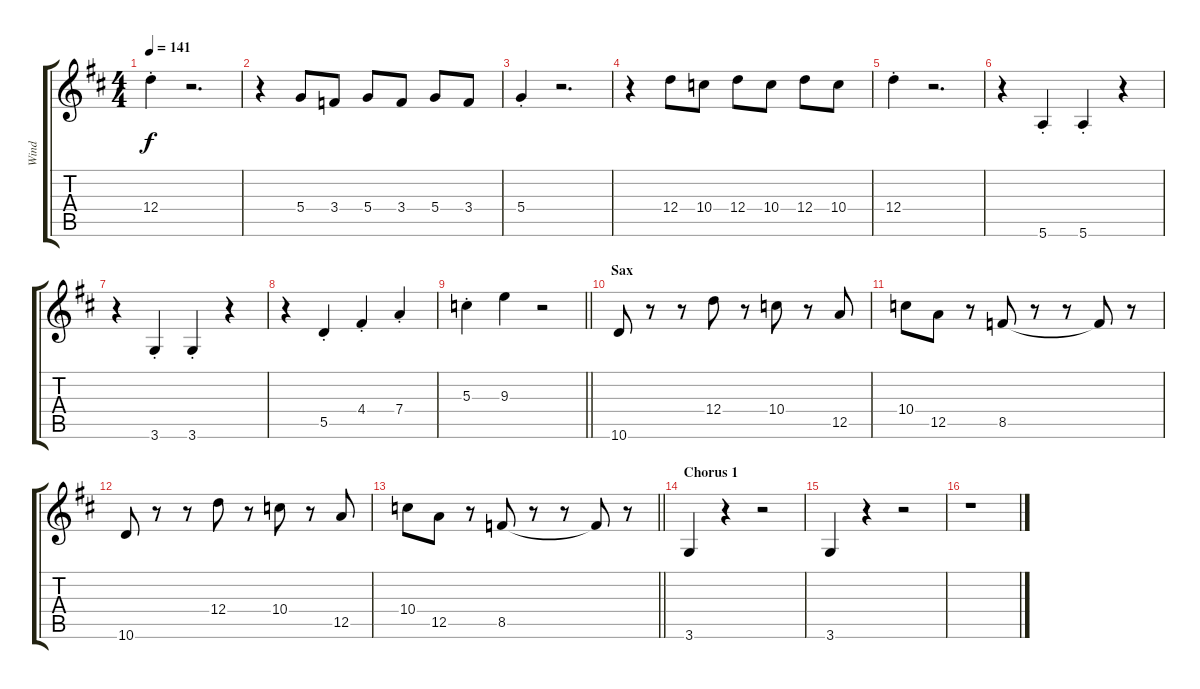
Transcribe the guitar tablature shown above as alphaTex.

\track ("Wind" "Wind") {instrument trumpet}
\staff {score tabs}
\tuning (E5 B4 G4 D4 A3 E3) {hide}
\ts (4 4)
\tempo 141
\clef g2
\ks d
12.4{st}.4{dy f} r.2{d} |
r.4 5.4.8 3.4.8 5.4.8 3.4.8 5.4.8 3.4.8 |
5.4{st}.4 r.2{d} |
r.4 12.4.8 10.4.8 12.4.8 10.4.8 12.4.8 10.4.8 |
12.4{st}.4 r.2{d} |
r.4 5.6{st}.4 5.6{st}.4 r.4 |
r.4 3.6{st}.4 3.6{st}.4 r.4 |
r.4 5.5{st}.4 4.4{st}.4 7.4{st}.4 |
\barLineRight lightlight
5.3{st}.4 9.3.4 r.2 |
\section ("" "Sax")
10.6.8 r.8 r.8 12.4.8 r.8 10.4.8 r.8 12.5.8 |
10.4.8 12.5.8 r.8 8.5.8 r.8 r.8 8.5{t}.8 r.8 |
10.6.8 r.8 r.8 12.4.8 r.8 10.4.8 r.8 12.5.8 |
\barLineRight lightlight
10.4.8 12.5.8 r.8 8.5.8 r.8 r.8 8.5{t}.8 r.8 |
\section ("" "Chorus 1")
3.6.4 r.4 r.2 |
3.6.4 r.4 r.2 |
r.1
